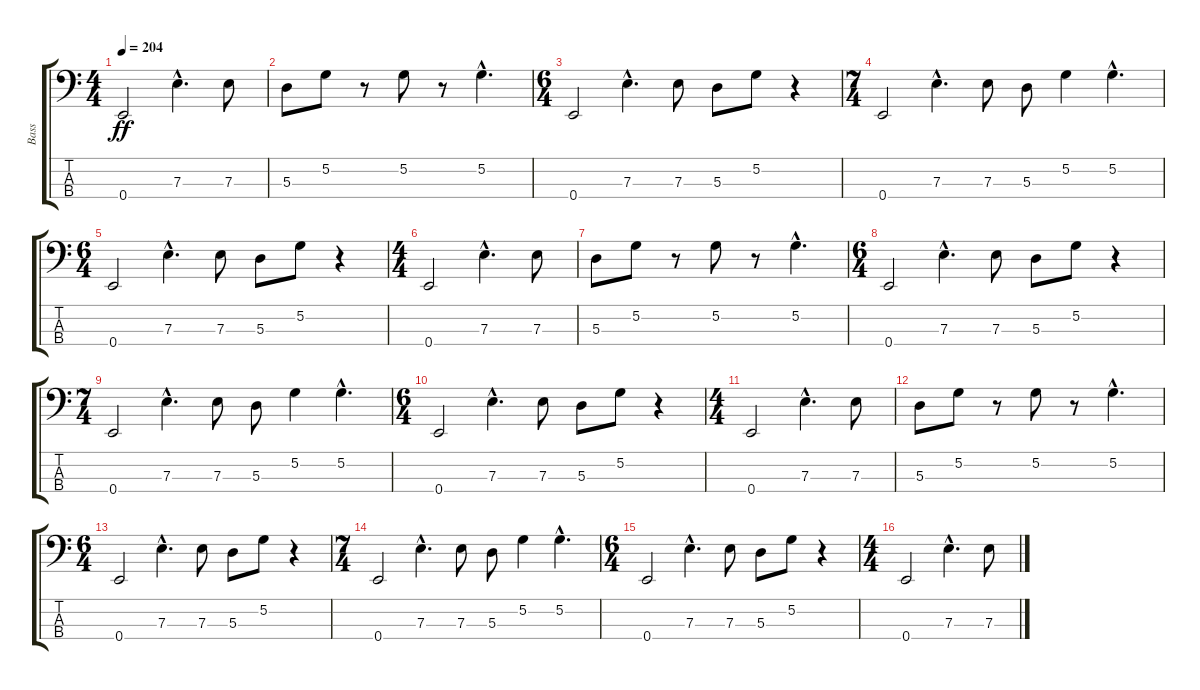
\track ("Bass" "Bass") {instrument electricbassfinger}
\staff {score tabs}
\tuning (G2 D2 A1 E1) {hide}
\ts (4 4)
\tempo 204
\clef f4
\ks c
0.4.2{dy ff} 7.3{hac}.4{d} 7.3.8 |
5.3.8 5.2.8 r.8 5.2.8 r.8 5.2{hac}.4{d} |
\ts (6 4)
0.4.2 7.3{hac}.4{d} 7.3.8 5.3.8 5.2.8 r.4 |
\ts (7 4)
0.4.2 7.3{hac}.4{d} 7.3.8 5.3.8 5.2.4 5.2{hac}.4{d} |
\ts (6 4)
0.4.2 7.3{hac}.4{d} 7.3.8 5.3.8 5.2.8 r.4 |
\ts (4 4)
0.4.2 7.3{hac}.4{d} 7.3.8 |
5.3.8 5.2.8 r.8 5.2.8 r.8 5.2{hac}.4{d} |
\ts (6 4)
0.4.2 7.3{hac}.4{d} 7.3.8 5.3.8 5.2.8 r.4 |
\ts (7 4)
0.4.2 7.3{hac}.4{d} 7.3.8 5.3.8 5.2.4 5.2{hac}.4{d} |
\ts (6 4)
0.4.2 7.3{hac}.4{d} 7.3.8 5.3.8 5.2.8 r.4 |
\ts (4 4)
0.4.2 7.3{hac}.4{d} 7.3.8 |
5.3.8 5.2.8 r.8 5.2.8 r.8 5.2{hac}.4{d} |
\ts (6 4)
0.4.2 7.3{hac}.4{d} 7.3.8 5.3.8 5.2.8 r.4 |
\ts (7 4)
0.4.2 7.3{hac}.4{d} 7.3.8 5.3.8 5.2.4 5.2{hac}.4{d} |
\ts (6 4)
0.4.2 7.3{hac}.4{d} 7.3.8 5.3.8 5.2.8 r.4 |
\ts (4 4)
0.4.2 7.3{hac}.4{d} 7.3.8
